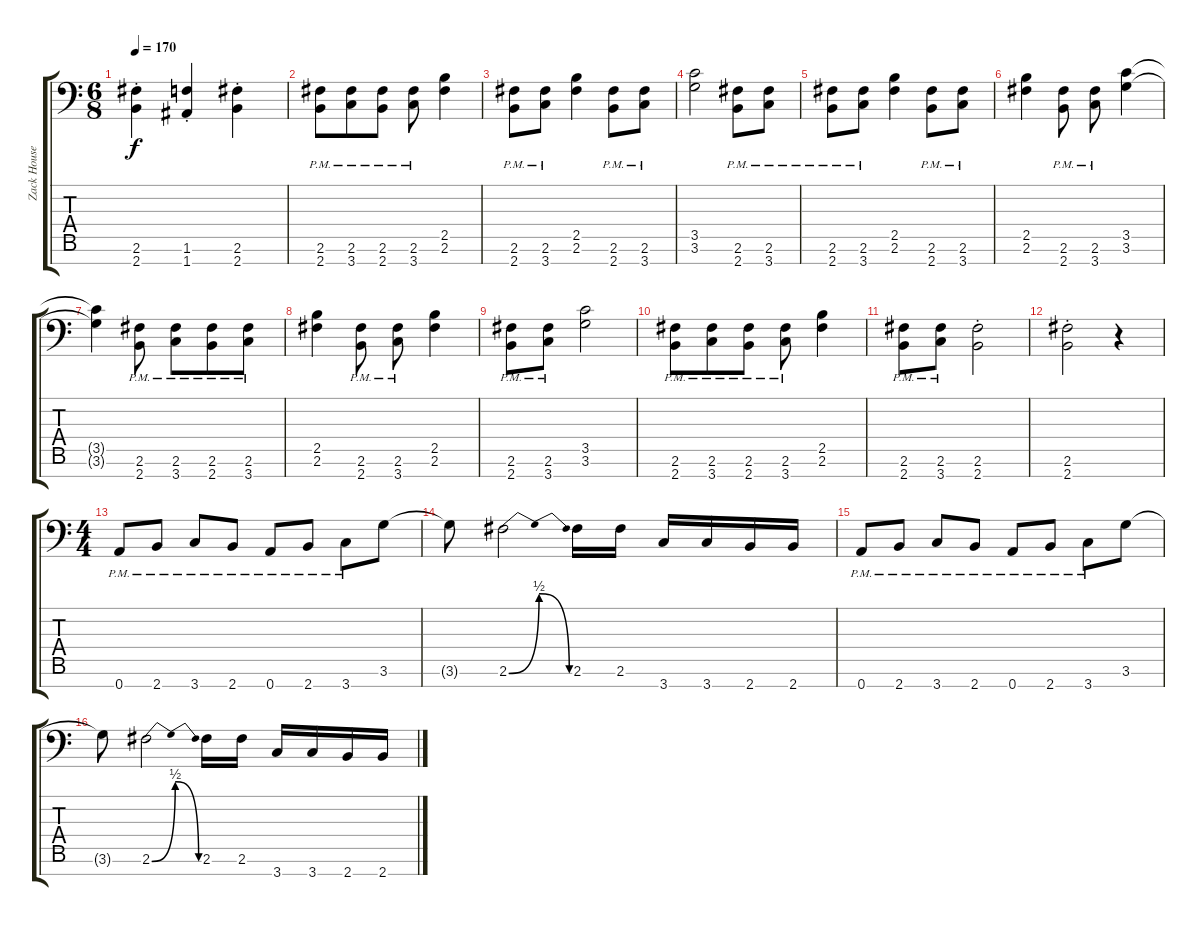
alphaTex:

\track ("Zack Householder" "Zack House") {instrument distortionguitar}
\staff {score tabs}
\tuning (E4 B3 G3 D3 A2 E2 A1) {hide}
\ts (6 8)
\tempo 170
\clef f4
\ks c
(2.6{st} 2.7{st}).4{dy f} (1.6{st} 1.7{st}).4 (2.6{st} 2.7{st}).4 |
(2.6{pm} 2.7{pm}).8 (2.6{pm} 3.7{pm}).8 (2.6{pm} 2.7{pm}).8 (2.6{pm} 3.7{pm}).8 (2.5 2.6).4 |
(2.6{pm} 2.7{pm}).8 (2.6{pm} 3.7{pm}).8 (2.5 2.6).4 (2.6{pm} 2.7{pm}).8 (2.6{pm} 3.7{pm}).8 |
(3.5 3.6).2 (2.6{pm} 2.7{pm}).8 (2.6{pm} 3.7{pm}).8 |
(2.6{pm} 2.7{pm}).8 (2.6{pm} 3.7{pm}).8 (2.5 2.6).4 (2.6{pm} 2.7{pm}).8 (2.6{pm} 3.7{pm}).8 |
(2.5 2.6).4 (2.6{pm} 2.7{pm}).8 (2.6{pm} 3.7{pm}).8 (3.5 3.6).4 |
(3.5{t} 3.6{t}).4 (2.6{pm} 2.7{pm}).8 (2.6{pm} 3.7{pm}).8 (2.6{pm} 2.7{pm}).8 (2.6{pm} 3.7{pm}).8 |
(2.5 2.6).4 (2.6{pm} 2.7{pm}).8 (2.6{pm} 3.7{pm}).8 (2.5 2.6).4 |
(2.6{pm} 2.7{pm}).8 (2.6{pm} 3.7{pm}).8 (3.5 3.6).2 |
(2.6{pm} 2.7{pm}).8 (2.6{pm} 3.7{pm}).8 (2.6{pm} 2.7{pm}).8 (2.6{pm} 3.7{pm}).8 (2.5 2.6).4 |
(2.6{pm} 2.7{pm}).8 (2.6{pm} 3.7{pm}).8 (2.6{st} 2.7{st}).2 |
(2.6{st} 2.7{st}).2 r.4 |
\ts (4 4)
0.7{pm}.8 2.7{pm}.8 3.7{pm}.8 2.7{pm}.8 0.7{pm}.8 2.7{pm}.8 3.7{pm}.8 3.6.8 |
3.6{t}.8 2.6{be (bendrelease 0 0 15 2 44 2 60 0)}.2 2.6.16 2.6.16 3.7.16 3.7.16 2.7.16 2.7.16 |
0.7{pm}.8 2.7{pm}.8 3.7{pm}.8 2.7{pm}.8 0.7{pm}.8 2.7{pm}.8 3.7{pm}.8 3.6.8 |
3.6{t}.8 2.6{be (bendrelease 0 0 15 2 44 2 60 0)}.2 2.6.16 2.6.16 3.7.16 3.7.16 2.7.16 2.7.16
